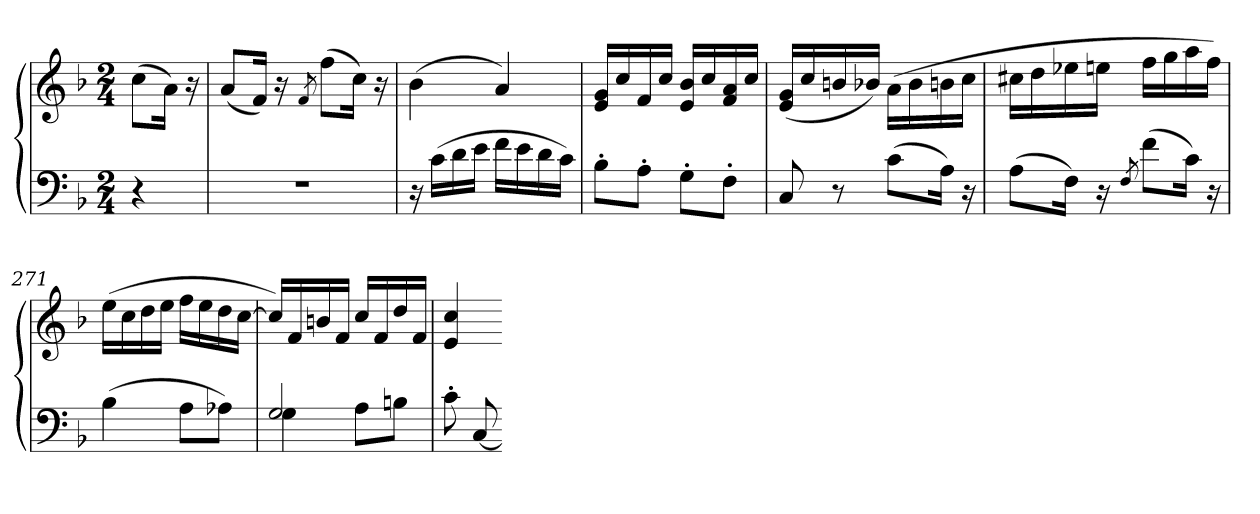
**kern	**kern
*part1	*part1
*staff2	*staff1
*clefF4	*clefG2
*k[b-]	*k[b-]
*F:	*F:
*M2/4	*M2/4
=	=
4r	(8ccL
.	16aJk)
.	16r
=266	=266
2r	(8aL
.	16fJk)
.	16r
.	8qf
.	(8ffL
.	16ccJk)
.	16r
=267	=267
16r	(4b-
(16cLL	.
16d	.
16eJJ	.
16fLL	4a)
16e	.
16d	.
16cJJ)	.
=268	=268
8B-'L	16e 16gLL
.	16cc
8A'J	16f
.	16ccJJ
8G'L	16e 16b-LL
.	16cc
8F'J	16f 16a
.	16ccJJ
=269	=269
8C	(16e 16gLL
.	16cc
8r	16bn
.	16b-XJJ)
(8cL	(16aLL
.	16b-
16AJk)	16bn
16r	16ccJJ
=270	=270
(8AL	16cc#XLL
.	16dd
16FJk)	16ee-X
16r	16eenJJ
8qF	.
(8fL	16ffLL
.	16gg
16cJk)	16aa
16r	16ffJJ)
=271	=271
(4B-	(16eeLL
.	16cc
.	16dd
.	16eeJJ
8AL	16ffLL
.	16ee
8A-XJ)	16dd
.	[16ccJJ
=272	=272
*^	*
2G	4G	16ccLL])
.	.	16f
.	.	16bn
.	.	16fJJ
.	8AL	16ccLL
.	.	16f
.	8BnJ	16dd
.	.	16fJJ
*v	*v	*
=273	=273
8c'	4e 4cc
[8C	.
=-	=-
*-	*-
